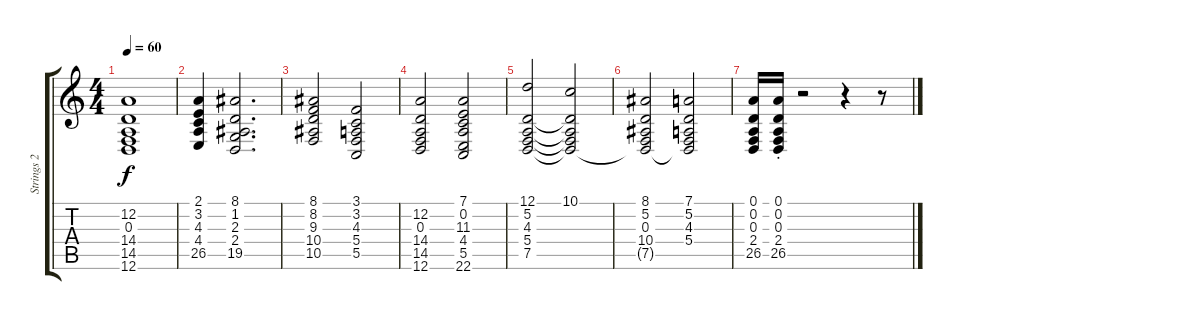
\track ("Strings 2" "Strings 2") {instrument synthstrings1}
\staff {score tabs}
\tuning (D4 A3 F3 C3 G2 D2) {hide}
\ts (4 4)
\tempo 60
\clef g2
\ks c
(12.2 0.3 14.4 14.5 12.6).1{dy f} |
(2.1 3.2 4.3 4.4 26.5).4 (8.1 1.2 2.3 2.4 19.5).2{d} |
(8.1 8.2 9.3 10.4 10.5).2 (3.1 3.2 4.3 5.4 5.5).2 |
(12.2 0.3 14.4 14.5 12.6).2 (7.1 0.2 11.3 4.4 5.5 22.6).2 |
(12.1 5.2 4.3 5.4 7.5).2 (10.1 5.2{t} 4.3{t} 5.4{t} 7.5{t}).2 |
(8.1 5.2 0.3 10.4 7.5{t}).2 (7.1 5.2 4.3 5.4 7.5{t}).2 |
(0.1 0.2 0.3 2.4 26.5).16 (0.1{st} 0.2{st} 0.3{st} 2.4{st} 26.5{st}).16 r.2 r.4 r.8
